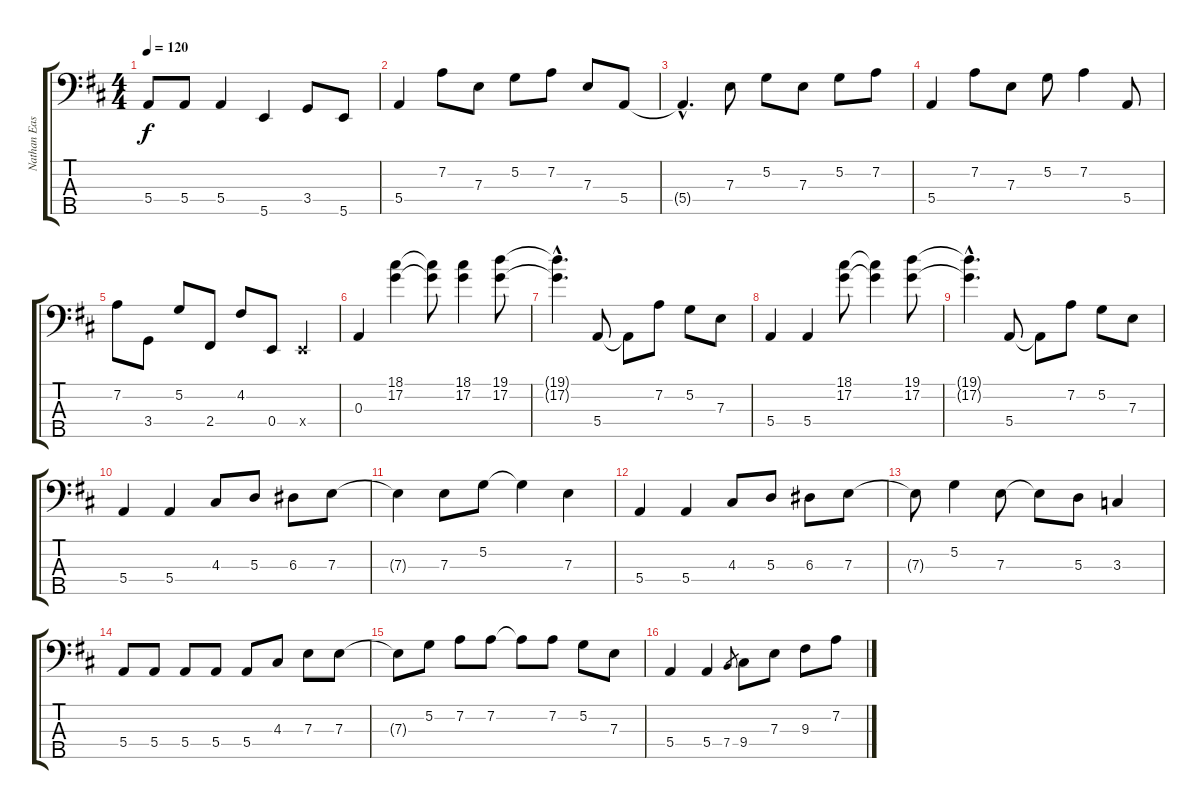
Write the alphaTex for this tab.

\track ("Nathan East Bass" "Nathan Eas") {instrument electricbassfinger}
\staff {score tabs}
\tuning (G2 D2 A1 E1 B0) {hide}
\ts (4 4)
\tempo 120
\clef f4
\ks d
5.4{t}.8{dy f} 5.4.8 5.4.4 5.5.4 3.4.8 5.5.8 |
5.4.4 7.2.8 7.3.8 5.2.8 7.2.8 7.3.8 5.4.8 |
5.4{hac t}.4{d} 7.3.8 5.2.8 7.3.8 5.2.8 7.2.8 |
5.4.4 7.2.8 7.3.8 5.2.8 7.2.4 5.4.8 |
7.2.8 3.4.8 5.2.8 2.4.8 4.2.8 0.4.8 0.4{x}.4 |
0.3.4 (18.1 17.2).4 (18.1{t} 17.2{t}).8 (18.1 17.2).4 (19.1 17.2).8 |
(19.1{hac t} 17.2{hac t}).4{d} 5.4.8 5.4{t}.8 7.2.8 5.2.8 7.3.8 |
5.4.4 5.4.4 (18.1 17.2).8 (18.1{t} 17.2{t}).4 (19.1 17.2).8 |
(19.1{hac t} 17.2{hac t}).4{d} 5.4.8 5.4{t}.8 7.2.8 5.2.8 7.3.8 |
5.4.4 5.4.4 4.3.8 5.3.8 6.3.8 7.3.8 |
7.3{t}.4 7.3.8 5.2.8 5.2{t}.4 7.3.4 |
5.4.4 5.4.4 4.3.8 5.3.8 6.3.8 7.3.8 |
7.3{t}.8 5.2.4 7.3.8 7.3{t}.8 5.3.8 3.3.4 |
5.4.8 5.4.8 5.4.8 5.4.8 5.4.8 4.3.8 7.3.8 7.3.8 |
7.3{t}.8 5.2.8 7.2.8 7.2.8 7.2{t}.8 7.2.8 5.2.8 7.3.8 |
5.4.4 5.4.4 7.4.8{gr} 9.4.8 7.3.8 9.3.8 7.2.8
